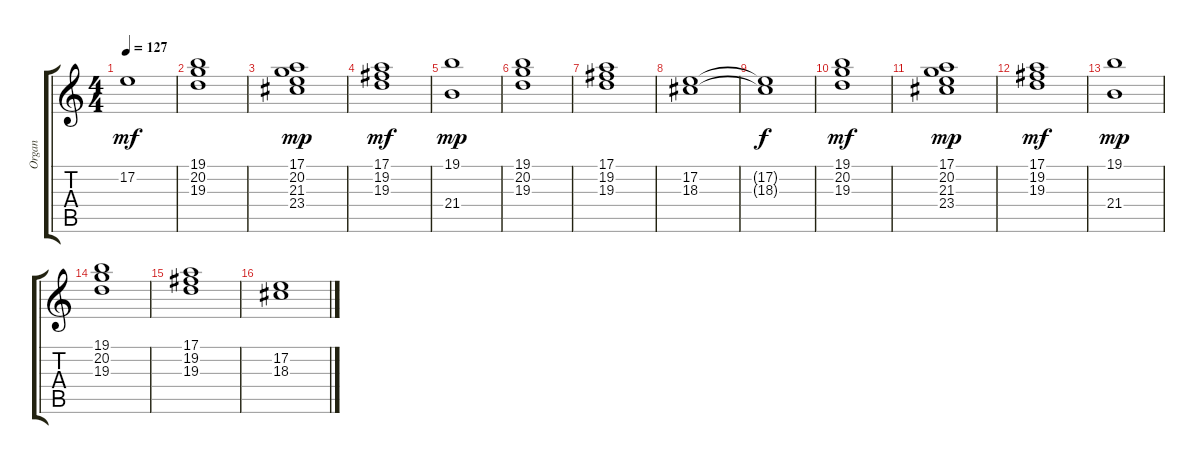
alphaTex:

\track ("Organ" "Organ") {instrument percussiveorgan}
\staff {score tabs}
\tuning (E4 B3 G3 D3 A2 E2) {hide}
\ts (4 4)
\tempo 127
\clef g2
\ks c
17.2.1{dy mf} |
(19.1 20.2 19.3).1 |
(17.1 20.2 21.3 23.4).1{dy mp} |
(17.1 19.2 19.3).1{dy mf} |
(19.1 21.4).1{dy mp} |
(19.1 20.2 19.3).1 |
(17.1 19.2 19.3).1 |
(17.2 18.3).1 |
(17.2{t} 18.3{t}).1{dy f} |
(19.1 20.2 19.3).1{dy mf} |
(17.1 20.2 21.3 23.4).1{dy mp} |
(17.1 19.2 19.3).1{dy mf} |
(19.1 21.4).1{dy mp} |
(19.1 20.2 19.3).1 |
(17.1 19.2 19.3).1 |
(17.2 18.3).1
